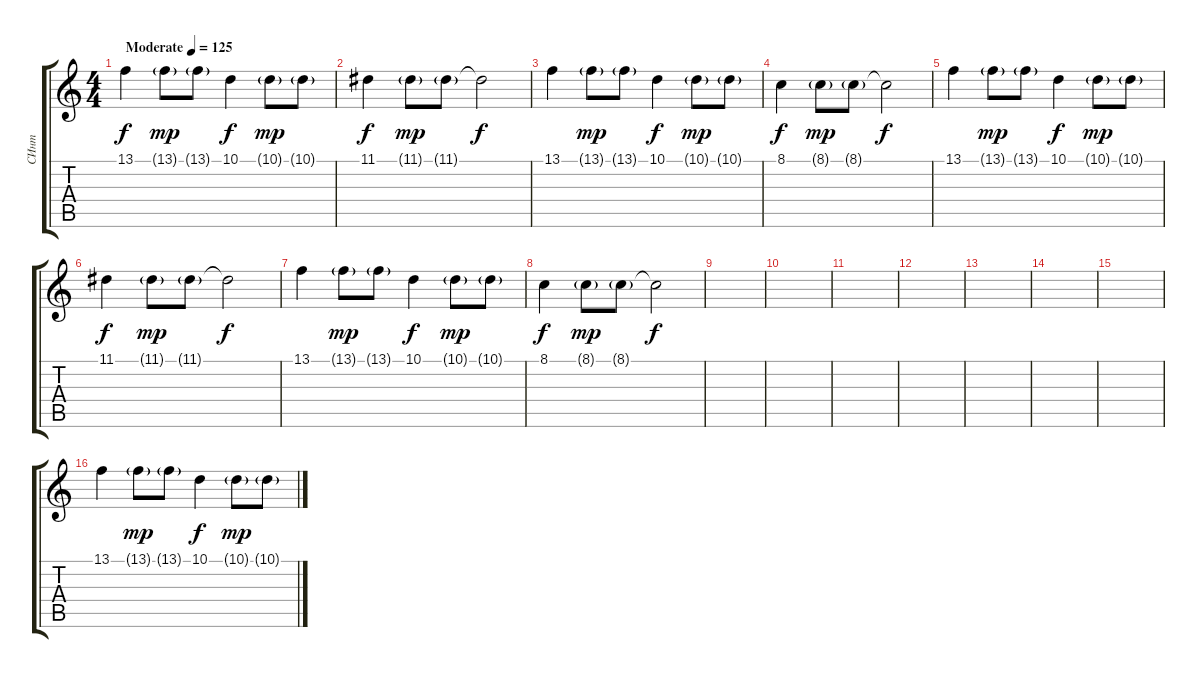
\track ("СИнт" "СИнт") {instrument musicbox}
\staff {score tabs}
\tuning (E4 B3 G3 D3 A2 E2) {hide}
\ts (4 4)
\tempo (125 "Moderate")
\clef g2
\ks c
13.1.4{dy f instrument musicbox} 13.1{g}.8{dy mp} 13.1{g}.8 10.1.4{dy f} 10.1{g}.8{dy mp} 10.1{g}.8 |
11.1.4{dy f} 11.1{g}.8{dy mp} 11.1{g}.8 11.1{t}.2{dy f} |
13.1.4 13.1{g}.8{dy mp} 13.1{g}.8 10.1.4{dy f} 10.1{g}.8{dy mp} 10.1{g}.8 |
8.1.4{dy f} 8.1{g}.8{dy mp} 8.1{g}.8 8.1{t}.2{dy f} |
13.1.4 13.1{g}.8{dy mp} 13.1{g}.8 10.1.4{dy f} 10.1{g}.8{dy mp} 10.1{g}.8 |
11.1.4{dy f} 11.1{g}.8{dy mp} 11.1{g}.8 11.1{t}.2{dy f} |
13.1.4 13.1{g}.8{dy mp} 13.1{g}.8 10.1.4{dy f} 10.1{g}.8{dy mp} 10.1{g}.8 |
8.1.4{dy f} 8.1{g}.8{dy mp} 8.1{g}.8 8.1{t}.2{dy f} |
|
|
|
|
|
|
|
13.1.4 13.1{g}.8{dy mp} 13.1{g}.8 10.1.4{dy f} 10.1{g}.8{dy mp} 10.1{g}.8
